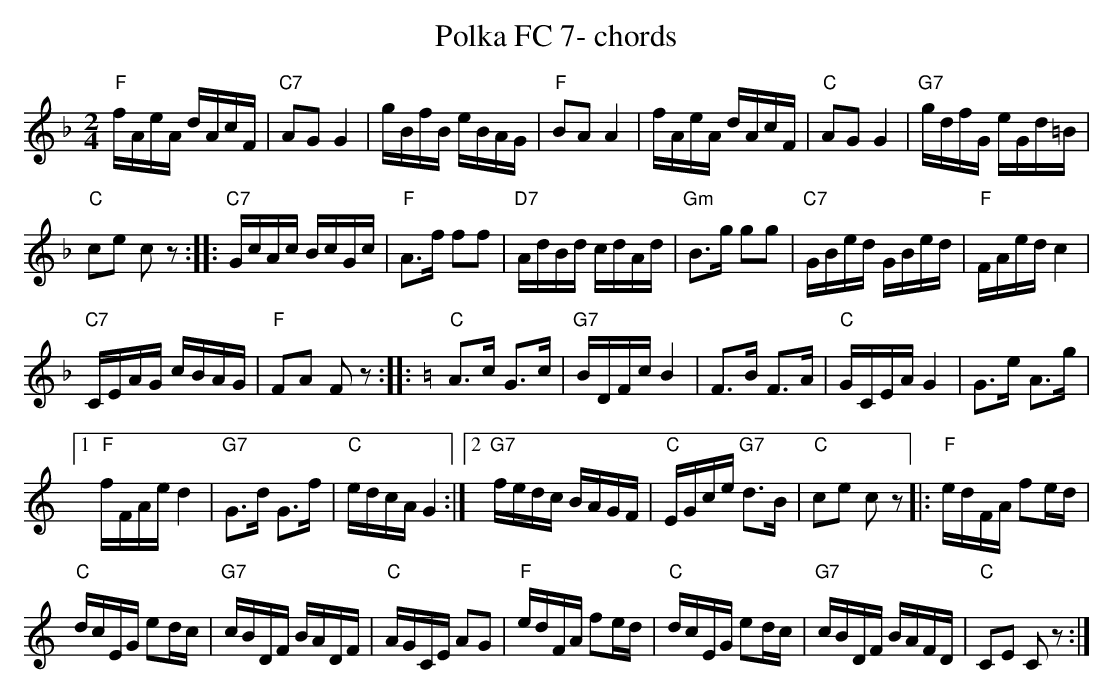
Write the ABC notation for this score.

X:1
T:Polka FC 7- chords
M:2/4
L:1/16
K:Fmaj%%MIDI gchordon
"F"fAeA dAcF | "C7"A2G2 G4 | gBfB eBAG | "F"B2A2 A4 | fAeA dAcF | "C"A2G2 G4 | "G7"gdfG eGd=B |
"C"c2e2 c2 z2 ::"C7"GcAc BcGc | "F"A3f f2f2 | "D7"AdBd cdAd | "Gm"B3g g2g2 | "C7"GBed GBed | "F"FAed c4 |
"C7"CEAG cBAG | "F"F2A2 F2z2 :: [K:Cmaj] "C"A3c G3c | "G7"BDFc B4 | F3B F3A | "C"GCEA G4 | G3e A3g |1
"F"fFAe d4 | "G7"G3d G3f | "C"edcA G4 :|2 "G7"fedc BAGF | "C"EGce "G7"d3B | "C"c2e2 c2z2 |: "F"edFA f2ed |
"C"dcEG e2dc | "G7"cBDF BADF | "C"AGCE A2G2 | "F"edFA f2ed | "C"dcEG e2dc | "G7"cBDF BAFD | "C"C2E2 C2z2 :|
